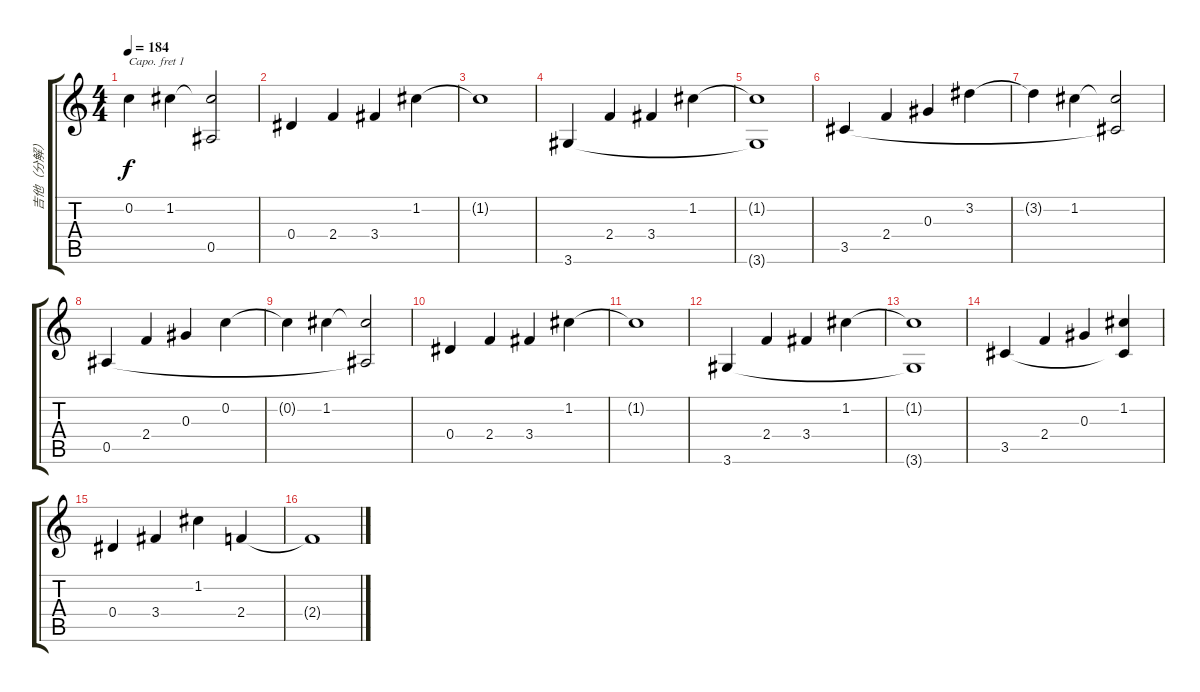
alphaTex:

\track ("吉他（分解）" "吉他（分解）") {instrument acousticguitarsteel}
\staff {score tabs}
\capo 1
\tuning (E4 B3 G3 D3 A2 E2) {hide}
\ts (4 4)
\tempo 184
\clef g2
\ks c
0.2{t}.4{dy f} 1.2.4 (1.2{t} 0.5{t}).2 |
0.4.4 2.4.4 3.4.4 1.2.4 |
1.2{t}.1 |
3.6.4 2.4.4 3.4.4 1.2.4 |
(1.2{t} 3.6{t}).1 |
3.5.4 2.4.4 0.3.4 3.2.4 |
3.2{t}.4 1.2.4 (1.2{t} 3.5{t}).2 |
0.5.4 2.4.4 0.3.4 0.2.4 |
0.2{t}.4 1.2.4 (1.2{t} 0.5{t}).2 |
0.4.4 2.4.4 3.4.4 1.2.4 |
1.2{t}.1 |
3.6.4 2.4.4 3.4.4 1.2.4 |
(1.2{t} 3.6{t}).1 |
3.5.4 2.4.4 0.3.4 (1.2 3.5{t}).4 |
0.4.4 3.4.4 1.2.4 2.4.4 |
2.4{t}.1
